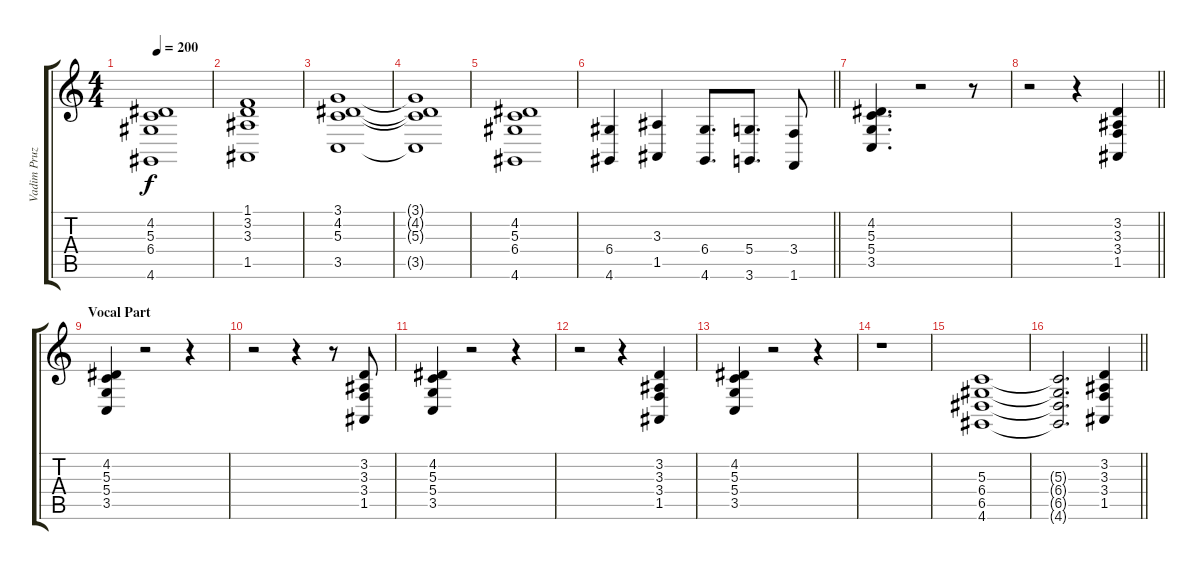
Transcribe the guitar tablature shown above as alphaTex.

\track ("Vadim Pruzhanov (Ensemble)" "Vadim Pruz") {instrument stringensemble1}
\staff {score tabs}
\tuning (E4 B3 G3 D3 A2 E2) {hide}
\ts (4 4)
\tempo 200
\clef g2
\ks aminor
(4.2 5.3 6.4 4.6).1{dy f} |
(1.1 3.2 3.3 1.5).1 |
(3.1 4.2 5.3 3.5).1 |
(3.1{t} 4.2{t} 5.3{t} 3.5{t}).1 |
(4.2 5.3 6.4 4.6).1 |
\barLineRight lightlight
(6.4 4.6).4 (3.3 1.5).4 (6.4 4.6).8{d} (5.4 3.6).8{d} (3.4 1.6).8 |
(4.2 5.3 5.4 3.5).4{d} r.2 r.8 |
\barLineRight lightlight
r.2 r.4 (3.2 3.3 3.4 1.5).4 |
\section ("" "Vocal Part")
(4.2 5.3 5.4 3.5).4 r.2 r.4 |
r.2 r.4 r.8 (3.2 3.3 3.4 1.5).8 |
(4.2 5.3 5.4 3.5).4 r.2 r.4 |
r.2 r.4 (3.2 3.3 3.4 1.5).4 |
(4.2 5.3 5.4 3.5).4 r.2 r.4 |
r.1 |
(5.3 6.4 6.5 4.6).1 |
\barLineRight lightlight
(5.3{t} 6.4{t} 6.5{t} 4.6{t}).2{d} (3.2 3.3 3.4 1.5).4
